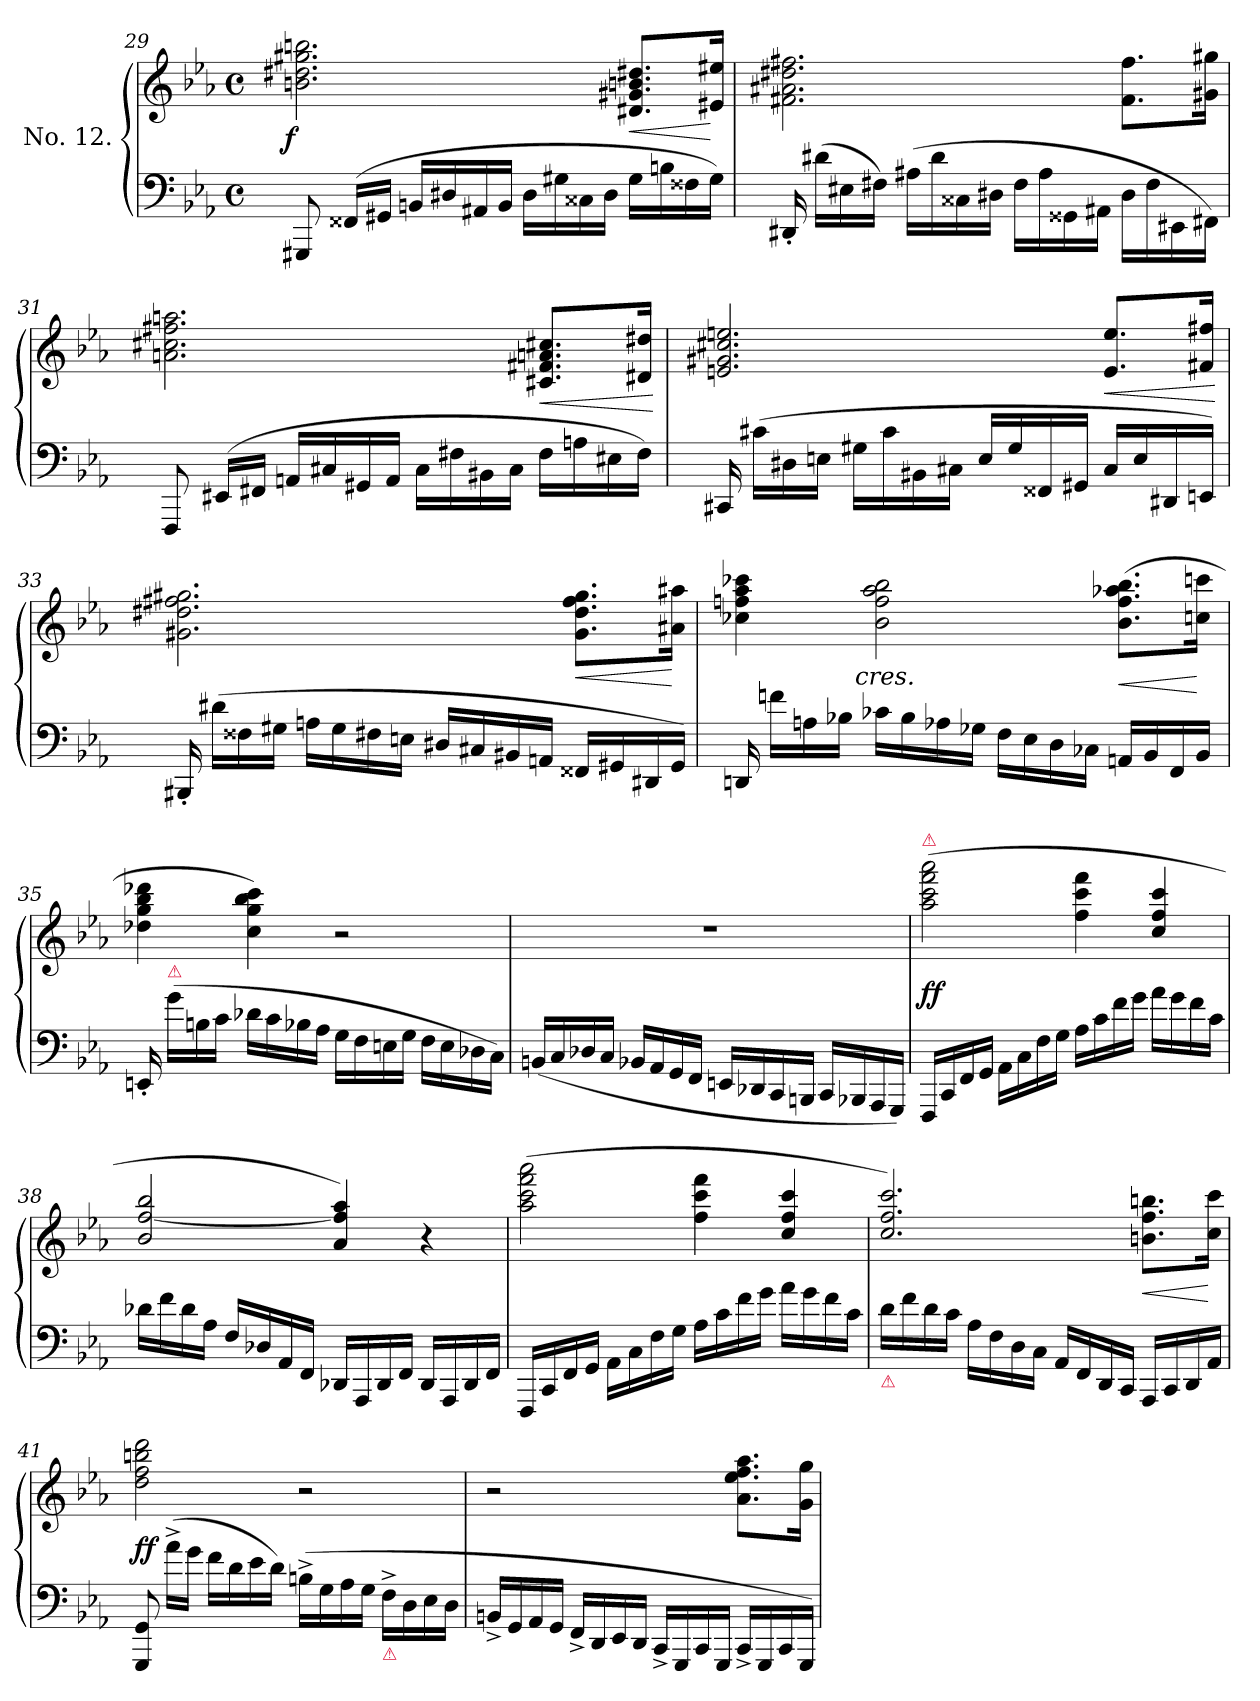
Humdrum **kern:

**kern	**kern	**dynam
*part1	*part1	*part1
*staff2	*staff1	*staff1/2
*I"No. 12.	*	*
*clefF4	*clefG2	*
*k[b-e-a-]	*k[b-e-a-]	*
*c:	*c:	*
*M4/4	*M4/4	*
*met(c)	*met(c)	*
=29	=29	=29
!	!	!LO:DY:rj
8GGG#X	2.bn 2.dd#X 2.gg#X 2.bbn	f
(>16FF##XLL	.	.
16GG#XJJ	.	.
16BBnLL	.	.
16D#X	.	.
16AA#X	.	.
16BBJJ	.	.
16D#LL	.	.
16G#X	.	.
16C##X	.	.
16D#JJ	.	.
16G#LL	8.d#X 8.g#X 8.bn 8.dd#XL	<
16Bn	.	.
16F##X	.	.
16G#JJ)	16e#X 16ee#XJk	[
=30	=30	=30
16DD#X'<	2.f#X 2.a#X 2.dd#X 2.ff#X	.
(>16d#XLL	.	.
16E#X	.	.
16F#XJJ)	.	.
(>16A#XLL	.	.
16d#	.	.
16C##X	.	.
16D#XJJ	.	.
16F#\LL	.	.
16A#	.	.
16GG##X	.	.
16AA#XJJ	.	.
16D#\LL	8.f# 8.ff#L	.
16F#	.	.
16EE#X	.	.
16FF#XJJ)	16g#X 16gg#XJk	.
=31	=31	=31
8FFF	2.an 2.cc#X 2.ff#X 2.aan	.
(>16EE#XLL	.	.
16FF#XJJ	.	.
16AAnLL	.	.
16C#X	.	.
16GG#X	.	.
16AAJJ	.	.
16C#LL	.	.
16F#X	.	.
16BB#X\	.	.
16C#JJ	.	.
16F#LL	8.c#X 8.f#X 8.an 8.cc#XL	<
16An	.	.
16E#X\	.	.
16F#JJ)	16d#X 16dd#XJk	.
.	.	[
=32	=32	=32
16CC#X	2.en 2.g#X 2.cc#X 2.een	.
(>16c#XLL	.	.
16D#X	.	.
16EnJJ	.	.
16G#XLL	.	.
16c#	.	.
16BB#X	.	.
16C#XJJ	.	.
16ELL	.	.
16G#	.	.
16FF##X	.	.
16GG#XJJ	.	.
16C#LL	8.e/ 8.ee/L	<
16E	.	.
16DD#X	.	.
16EEnJJ)	16f#X 16ff#XJk	.
.	.	[
=33	=33	=33
16BBB#X'<	2.g#X 2.dd#X 2.ff#X 2.gg#X	.
(>16d#XLL	.	.
16F##X	.	.
16G#XJJ	.	.
16AnLL	.	.
16G#	.	.
16F#X	.	.
16EnJJ	.	.
16D#XLL	.	.
16C#X	.	.
16BB#X	.	.
16AAnJJ	.	.
16FF##XLL	8.g# 8.dd# 8.ff# 8.gg#L	<
16GG#X	.	.
16DD#X	.	.
16GG#JJ)	16a#X 16aa#XJk	[
=34	=34	=34
*	*^	*
16DDn	4cc-X 4ffn 4aa- 4ccc-X	8..ryy	.
16fnLL	.	.	.
16An	.	.	.
16B-XJJ	.	.	.
!	!	!LO:TX:c:i:t=cres.	!
.	.	2ryy	.
16c-XLL	2b- 2ff 2aa- 2bb-	.	.
16B-	.	.	.
16A-X	.	.	.
16G-XJJ	.	.	.
16FLL	.	.	.
16E-	.	.	.
16D	.	.	.
16C-XJJ	.	.	.
.	.	4ryy	.
16AAnLL	(>8.b- 8.ff 8.aa-X 8.bb-L	.	<
16BB-	.	.	.
16FF	.	.	.
16BB-JJ	16ccn 16cccnJk	.	[
.	.	32ryy	.
*	*v	*v	*
=35	=35	=35
16EEn'<	4dd-X 4gg 4bb- 4ddd-X	.
!LO:TX:a:color=crimson:t=⚠	!	!
(>16gLL	.	.
16Bn	.	.
16cJJ	.	.
16d-XLL	4cc 4gg 4bb- 4ccc)	.
16c	.	.
16B-X	.	.
16A-JJ	.	.
16GLL	2r	.
16F	.	.
16En	.	.
16GJJ	.	.
16FLL	.	.
16E	.	.
16D-X	.	.
16CJJ)	.	.
=36	=36	=36
(>16BBnLL	1rdd	.
16C	.	.
16D-X	.	.
16CJJ	.	.
16BB-XLL	.	.
16AA-	.	.
16GG	.	.
16FFJJ	.	.
16EEnLL	.	.
16DD-X	.	.
16CC	.	.
16BBBnJJ	.	.
16CCLL	.	.
16BBB-X	.	.
16AAA-	.	.
16GGGJJ)	.	.
=37	=37	=37
!	!LO:TX:a:color=crimson:t=⚠	!
16FFFLL	(>2aa- 2ccc 2fff 2aaa-	ff
16CC	.	.
16FF	.	.
16GGJJ	.	.
16AA-LL	.	.
16C	.	.
16F	.	.
16GJJ	.	.
16A-LL	4ff 4ccc 4fff	.
16c	.	.
16f\	.	.
16g\JJ	.	.
16a-\LL	4cc/ 4ff/ 4ccc/	.
16g\	.	.
16f\	.	.
16c\JJ	.	.
=38	=38	=38
16d-XLL	2b-/ [2ff/ 2bb-/	.
16f\	.	.
16d-\	.	.
16A-JJ	.	.
16FLL	.	.
16D-X	.	.
16AA-	.	.
16FFJJ	.	.
16DD-XLL	4a-/ 4ff]/ 4aa-/)	.
16AAA-	.	.
16DD-	.	.
16FFJJ	.	.
16DD-LL	4r	.
16AAA-	.	.
16DD-	.	.
16FFJJ	.	.
=39	=39	=39
16FFFLL	(>2aa- 2ccc 2fff 2aaa-	.
16CC	.	.
16FF	.	.
16GGJJ	.	.
16AA-LL	.	.
16C	.	.
16F	.	.
16GJJ	.	.
16A-LL	4ff 4ccc 4fff	.
16c	.	.
16f\	.	.
16g\JJ	.	.
16a-\LL	4cc/ 4ff/ 4ccc/	.
16g\	.	.
16f\	.	.
16c\JJ	.	.
=40	=40	=40
!LO:TX:b:color=crimson:t=⚠	!	!
16d\LL	2.cc/ 2.ff/ 2.ccc/)	.
16f\	.	.
16d\	.	.
16c\JJ	.	.
16A-LL	.	.
16F	.	.
16D	.	.
16CJJ	.	.
16AA-/LL	.	.
16FF	.	.
16DD	.	.
16CCJJ	.	.
16AAA-LL	8.bn 8.ff 8.bbnL	<
16CC	.	.
16DD	.	.
16AA-JJ	16cc 16cccJk	[
=41	=41	=41
8GGG 8GG	2dd 2ff 2bbn 2ddd	ff
(>16a-^<\LL	.	.
16g\JJ	.	.
16f\LL	.	.
16d\	.	.
16e-\	.	.
16d\JJ)	.	.
(>16Bn^>LL	2r	.
16G	.	.
16A-	.	.
16GJJ	.	.
!LO:TX:b:color=crimson:t=⚠	!	!
16F^>LL	.	.
16D	.	.
16E-	.	.
16DJJ	.	.
=42	=42	=42
16BBn^>LL	2r	.
16GG	.	.
16AA-	.	.
16GGJJ	.	.
16FF^>LL	.	.
16DD	.	.
16EE-	.	.
16DDJJ	.	.
16CC^>LL	4ryy	.
16GGG	.	.
16CC	.	.
16GGGJJ	.	.
16CC^>LL	8.a- 8.ee- 8.ff 8.aa-L	.
16GGG	.	.
16CC	.	.
16GGGJJ)	16g 16ggJk	.
=	=	=
*-	*-	*-
